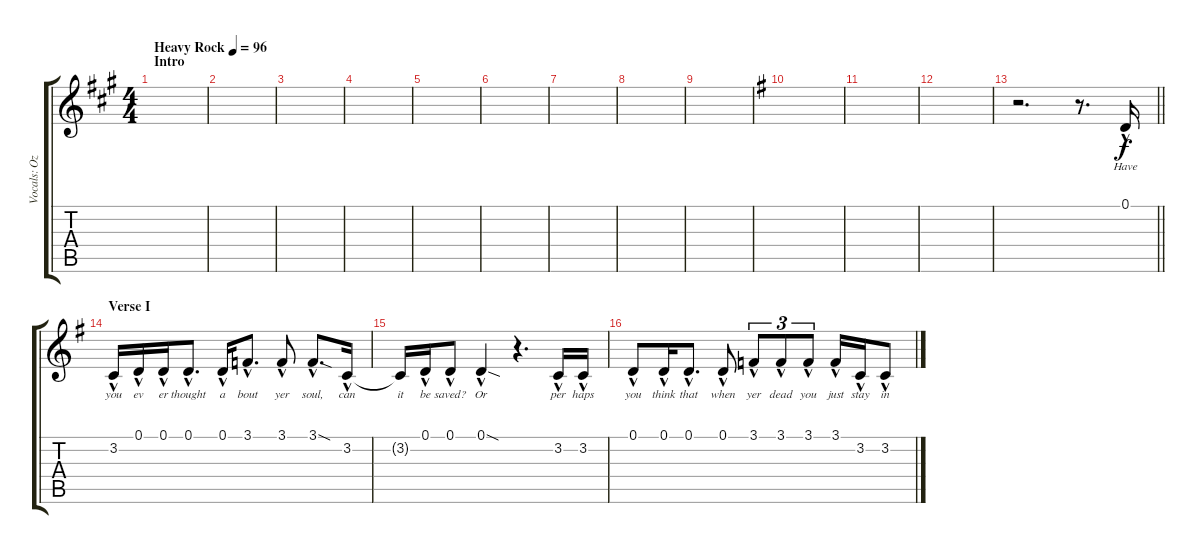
\track ("Vocals: Ozzy" "Vocals: Oz") {instrument lead2sawtooth}
\staff {score tabs}
\tuning (D4 A3 F3 C3 G2 D2) {hide}
\ts (4 4)
\section ("" "Intro")
\tempo (96 "Heavy Rock")
\clef g2
\ks a
|
|
|
|
|
|
|
|
|
\ks g
|
|
|
\barLineRight lightlight
r.2{d} r.8{d} 0.1{hac}.16{lyrics (0 "Have") lyrics (1 "") lyrics (2 "") lyrics (3 "") lyrics (4 "")} |
\section ("" "Verse I")
3.2{hac}.16{lyrics (0 "you") lyrics (1 "") lyrics (2 "") lyrics (3 "") lyrics (4 "")} 0.1{hac}.16{lyrics (0 "ev") lyrics (1 "") lyrics (2 "") lyrics (3 "") lyrics (4 "")} 0.1{hac}.16{lyrics (0 "er") lyrics (1 "") lyrics (2 "") lyrics (3 "") lyrics (4 "")} 0.1{hac}.8{d lyrics (0 "thought") lyrics (1 "") lyrics (2 "") lyrics (3 "") lyrics (4 "")} 0.1{hac}.16{lyrics (0 "a") lyrics (1 "") lyrics (2 "") lyrics (3 "") lyrics (4 "")} 3.1{hac}.8{d lyrics (0 "bout") lyrics (1 "") lyrics (2 "") lyrics (3 "") lyrics (4 "")} 3.1{hac}.8{lyrics (0 "yer") lyrics (1 "") lyrics (2 "") lyrics (3 "") lyrics (4 "")} 3.1{sod hac}.8{d lyrics (0 "soul,") lyrics (1 "") lyrics (2 "") lyrics (3 "") lyrics (4 "")} 3.2{hac}.16{lyrics (0 "can") lyrics (1 "") lyrics (2 "") lyrics (3 "") lyrics (4 "")} |
3.2{t}.16{lyrics (0 "it") lyrics (1 "") lyrics (2 "") lyrics (3 "") lyrics (4 "")} 0.1{hac}.16{lyrics (0 "be") lyrics (1 "") lyrics (2 "") lyrics (3 "") lyrics (4 "")} 0.1{hac}.8{lyrics (0 "saved?") lyrics (1 "") lyrics (2 "") lyrics (3 "") lyrics (4 "")} 0.1{sod hac}.4{lyrics (0 "Or") lyrics (1 "") lyrics (2 "") lyrics (3 "") lyrics (4 "")} r.4{d} 3.2{hac}.16{lyrics (0 "per") lyrics (1 "") lyrics (2 "") lyrics (3 "") lyrics (4 "")} 3.2{hac}.16{lyrics (0 "haps") lyrics (1 "") lyrics (2 "") lyrics (3 "") lyrics (4 "")} |
0.1{hac}.8{lyrics (0 "you") lyrics (1 "") lyrics (2 "") lyrics (3 "") lyrics (4 "")} 0.1{hac}.16{lyrics (0 "think") lyrics (1 "") lyrics (2 "") lyrics (3 "") lyrics (4 "")} 0.1{hac}.8{d lyrics (0 "that") lyrics (1 "") lyrics (2 "") lyrics (3 "") lyrics (4 "")} 0.1{hac}.8{lyrics (0 "when") lyrics (1 "") lyrics (2 "") lyrics (3 "") lyrics (4 "")} 3.1{hac}.8{tu (3 2) lyrics (0 "yer") lyrics (1 "") lyrics (2 "") lyrics (3 "") lyrics (4 "")} 3.1{hac}.8{tu (3 2) lyrics (0 "dead") lyrics (1 "") lyrics (2 "") lyrics (3 "") lyrics (4 "")} 3.1{hac}.8{tu (3 2) lyrics (0 "you") lyrics (1 "") lyrics (2 "") lyrics (3 "") lyrics (4 "")} 3.1{hac}.16{lyrics (0 "just") lyrics (1 "") lyrics (2 "") lyrics (3 "") lyrics (4 "")} 3.2{hac}.16{lyrics (0 "stay") lyrics (1 "") lyrics (2 "") lyrics (3 "") lyrics (4 "")} 3.2{hac}.8{lyrics (0 "in") lyrics (1 "") lyrics (2 "") lyrics (3 "") lyrics (4 "")}
